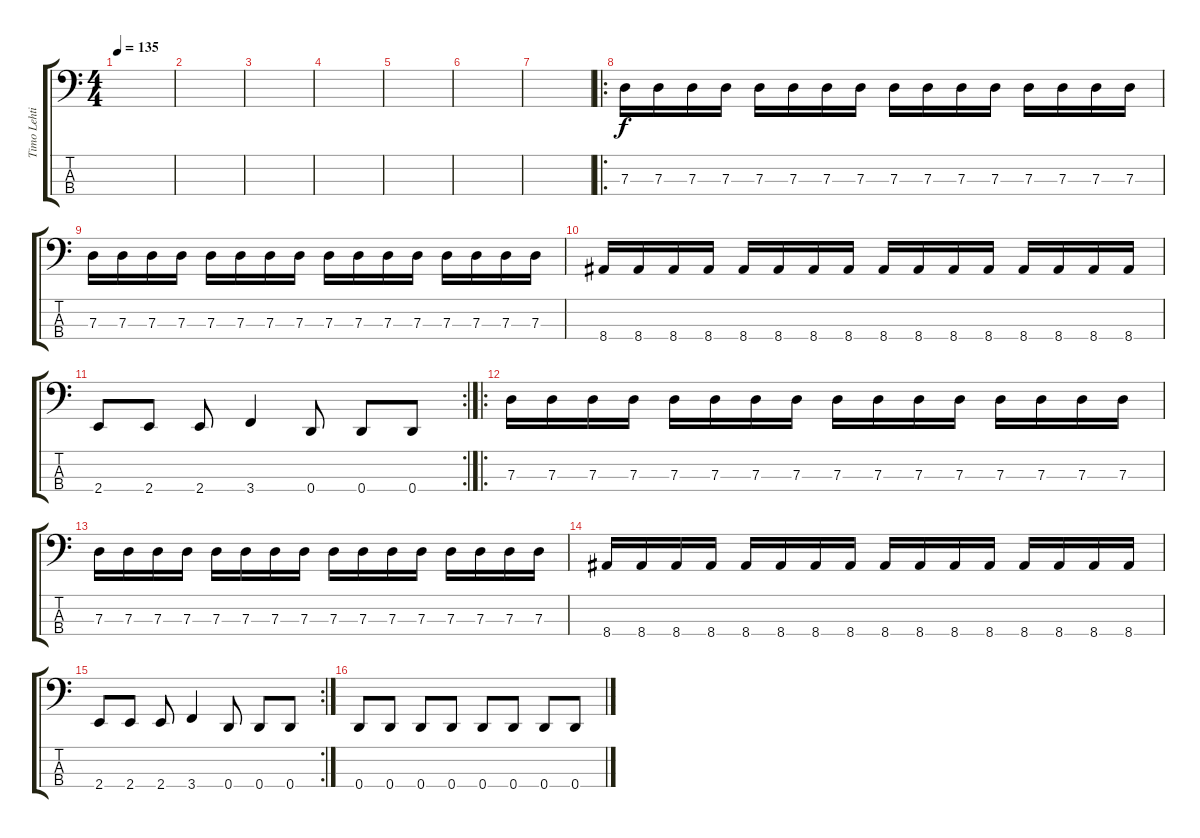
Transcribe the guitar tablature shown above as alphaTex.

\track ("Timo Lehtinen" "Timo Lehti") {instrument slapbass2}
\staff {score tabs}
\tuning (F2 C2 G1 D1) {hide}
\ts (4 4)
\tempo 135
\clef f4
\ks c
|
|
|
|
|
|
|
\ro
7.3.16 7.3.16 7.3.16 7.3.16 7.3.16 7.3.16 7.3.16 7.3.16 7.3.16 7.3.16 7.3.16 7.3.16 7.3.16 7.3.16 7.3.16 7.3.16 |
7.3.16 7.3.16 7.3.16 7.3.16 7.3.16 7.3.16 7.3.16 7.3.16 7.3.16 7.3.16 7.3.16 7.3.16 7.3.16 7.3.16 7.3.16 7.3.16 |
8.4.16 8.4.16 8.4.16 8.4.16 8.4.16 8.4.16 8.4.16 8.4.16 8.4.16 8.4.16 8.4.16 8.4.16 8.4.16 8.4.16 8.4.16 8.4.16 |
\rc 2
2.4.8 2.4.8 2.4.8 3.4.4 0.4.8 0.4.8 0.4.8 |
\ro
7.3.16 7.3.16 7.3.16 7.3.16 7.3.16 7.3.16 7.3.16 7.3.16 7.3.16 7.3.16 7.3.16 7.3.16 7.3.16 7.3.16 7.3.16 7.3.16 |
7.3.16 7.3.16 7.3.16 7.3.16 7.3.16 7.3.16 7.3.16 7.3.16 7.3.16 7.3.16 7.3.16 7.3.16 7.3.16 7.3.16 7.3.16 7.3.16 |
8.4.16 8.4.16 8.4.16 8.4.16 8.4.16 8.4.16 8.4.16 8.4.16 8.4.16 8.4.16 8.4.16 8.4.16 8.4.16 8.4.16 8.4.16 8.4.16 |
\rc 2
2.4.8 2.4.8 2.4.8 3.4.4 0.4.8 0.4.8 0.4.8 |
0.4.8 0.4.8 0.4.8 0.4.8 0.4.8 0.4.8 0.4.8 0.4.8
